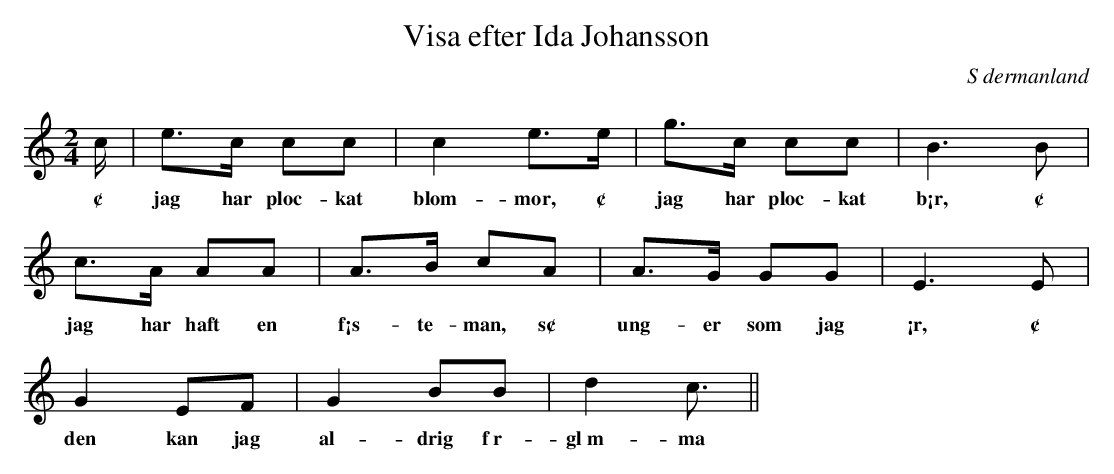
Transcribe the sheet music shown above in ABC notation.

X:1
T: Visa efter Ida Johansson
s: efter Ida Johansson
O: S dermanland
M: 2/4
L: 1/16
K: C
c | e2>c2 c2c2 | c4 e2>e2 | g2>c2 c2c2 | B4>B4 |
w: ¢ jag har ploc- kat blom-mor, ¢ jag har ploc-kat b¡r, ¢
c2>A2 A2A2 | A2>B2 c2A2 | A2>G2 G2G2 | E4>E4 |
w: jag har haft en f¡s-te-man, s¢ ung-er som jag ¡r, ¢
G4 E2F2 | G4 B2B2 | d4 c3 ||
w: den kan jag al-drig f r-gl m-ma
